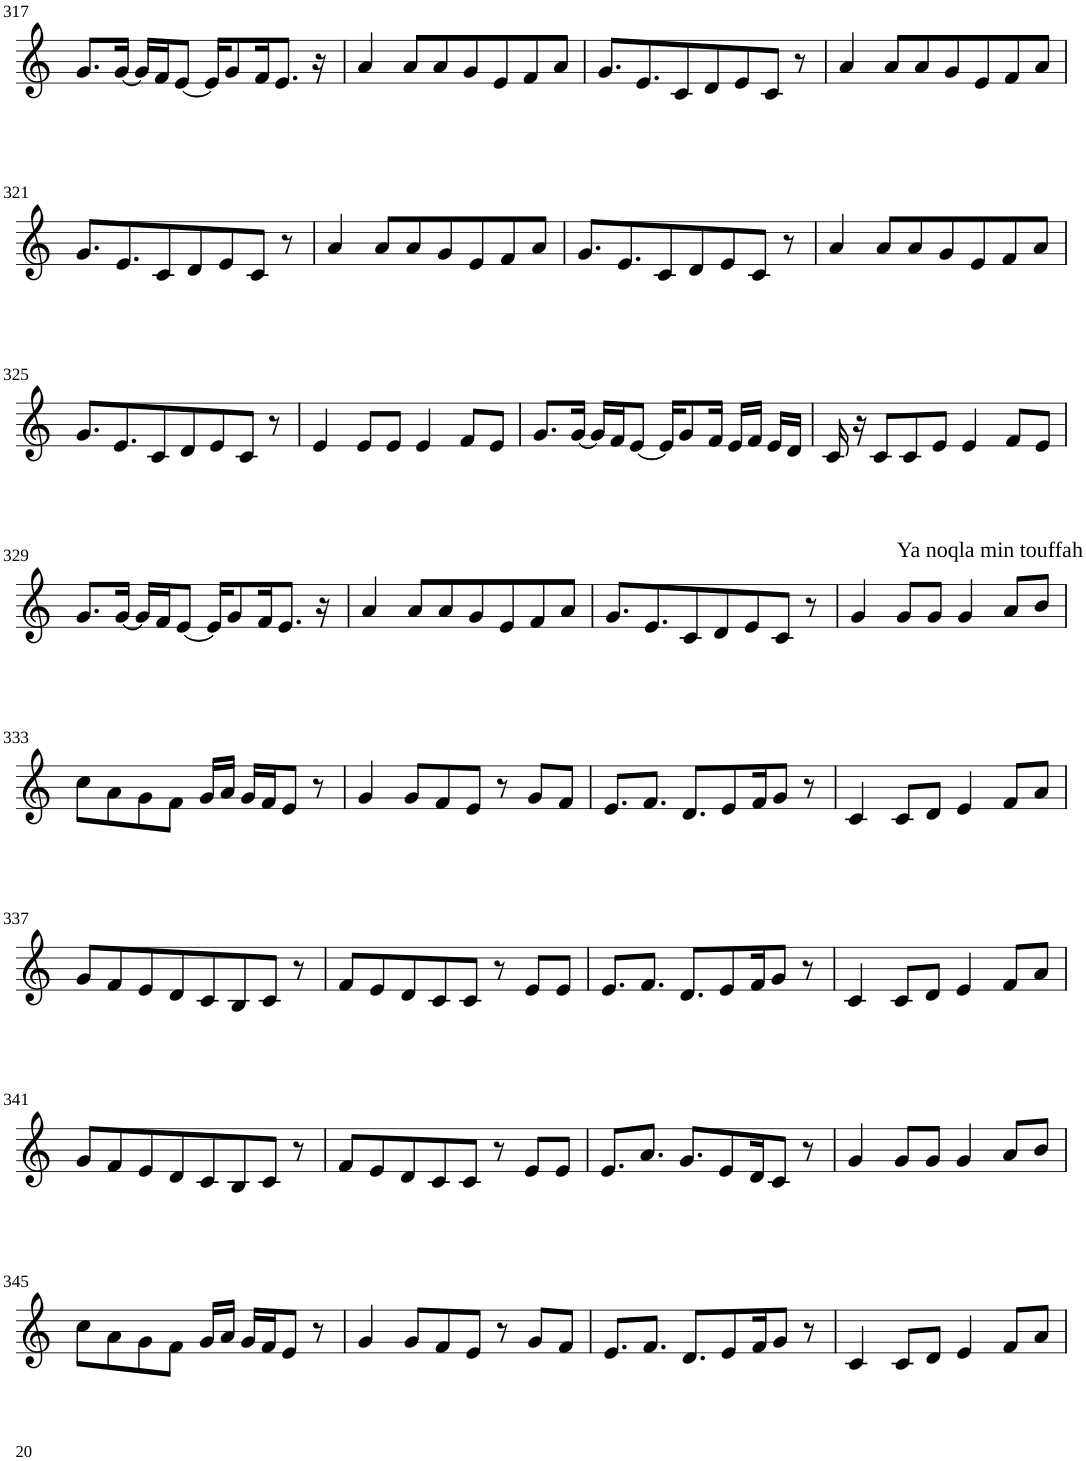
**kern
*part1
*staff1
*I"Violin
!!LO:PB:g=z
*clefG2
*k[]
*M8/8
=317
8.g/L
[16g/Jk
16g/LL]
16f/J
[8e/J
16e/KL]
8g/
16f/K
8.e/J
16r
=318
4a/
8a/L
8a/
8g/
8e/
8f/
8a/J
=319
8.g/L
8.e/
8c/
8d/
8e/
8c/J
8r
=320
4a/
8a/L
8a/
8g/
8e/
8f/
8a/J
!!LO:LB:g=z
=321
8.g/L
8.e/
8c/
8d/
8e/
8c/J
8r
=322
4a/
8a/L
8a/
8g/
8e/
8f/
8a/J
=323
8.g/L
8.e/
8c/
8d/
8e/
8c/J
8r
=324
4a/
8a/L
8a/
8g/
8e/
8f/
8a/J
!!LO:LB:g=z
=325
8.g/L
8.e/
8c/
8d/
8e/
8c/J
8r
=326
4e/
8e/L
8e/J
4e/
8f/L
8e/J
=327
8.g/L
[16g/Jk
16g/LL]
16f/J
[8e/J
16e/KL]
8g/
16f/Jk
16e/LL
16f/JJ
16e/LL
16d/JJ
=328
16c/
16r
8c/L
8c/
8e/J
4e/
8f/L
8e/J
!!LO:LB:g=z
=329
8.g/L
[16g/Jk
16g/LL]
16f/J
[8e/J
16e/KL]
8g/
16f/K
8.e/J
16r
=330
4a/
8a/L
8a/
8g/
8e/
8f/
8a/J
=331
8.g/L
8.e/
8c/
8d/
8e/
8c/J
8r
=332
4g/
!LO:TX:a:t=Ya noqla min touffah
8g/L
8g/J
4g/
8a/L
8b/J
!!LO:LB:g=z
=333
8cc\L
8a\
8g\
8f\J
16g/LL
16a/JJ
16g/LL
16f/J
8e/J
8r
=334
4g/
8g/L
8f/
8e/J
8r
8g/L
8f/J
=335
8.e/L
8.f/J
8.d/L
8e/
16f/K
8g/J
8r
=336
4c/
8c/L
8d/J
4e/
8f/L
8a/J
!!LO:LB:g=z
=337
8g/L
8f/
8e/
8d/
8c/
8B/
8c/J
8r
=338
8f/L
8e/
8d/
8c/
8c/J
8r
8e/L
8e/J
=339
8.e/L
8.f/J
8.d/L
8e/
16f/K
8g/J
8r
=340
4c/
8c/L
8d/J
4e/
8f/L
8a/J
!!LO:LB:g=z
=341
8g/L
8f/
8e/
8d/
8c/
8B/
8c/J
8r
=342
8f/L
8e/
8d/
8c/
8c/J
8r
8e/L
8e/J
=343
8.e/L
8.a/J
8.g/L
8e/
16d/K
8c/J
8r
=344
4g/
8g/L
8g/J
4g/
8a/L
8b/J
!!LO:LB:g=z
=345
8cc\L
8a\
8g\
8f\J
16g/LL
16a/JJ
16g/LL
16f/J
8e/J
8r
=346
4g/
8g/L
8f/
8e/J
8r
8g/L
8f/J
=347
8.e/L
8.f/J
8.d/L
8e/
16f/K
8g/J
8r
=348
4c/
8c/L
8d/J
4e/
8f/L
8a/J
=
*-
